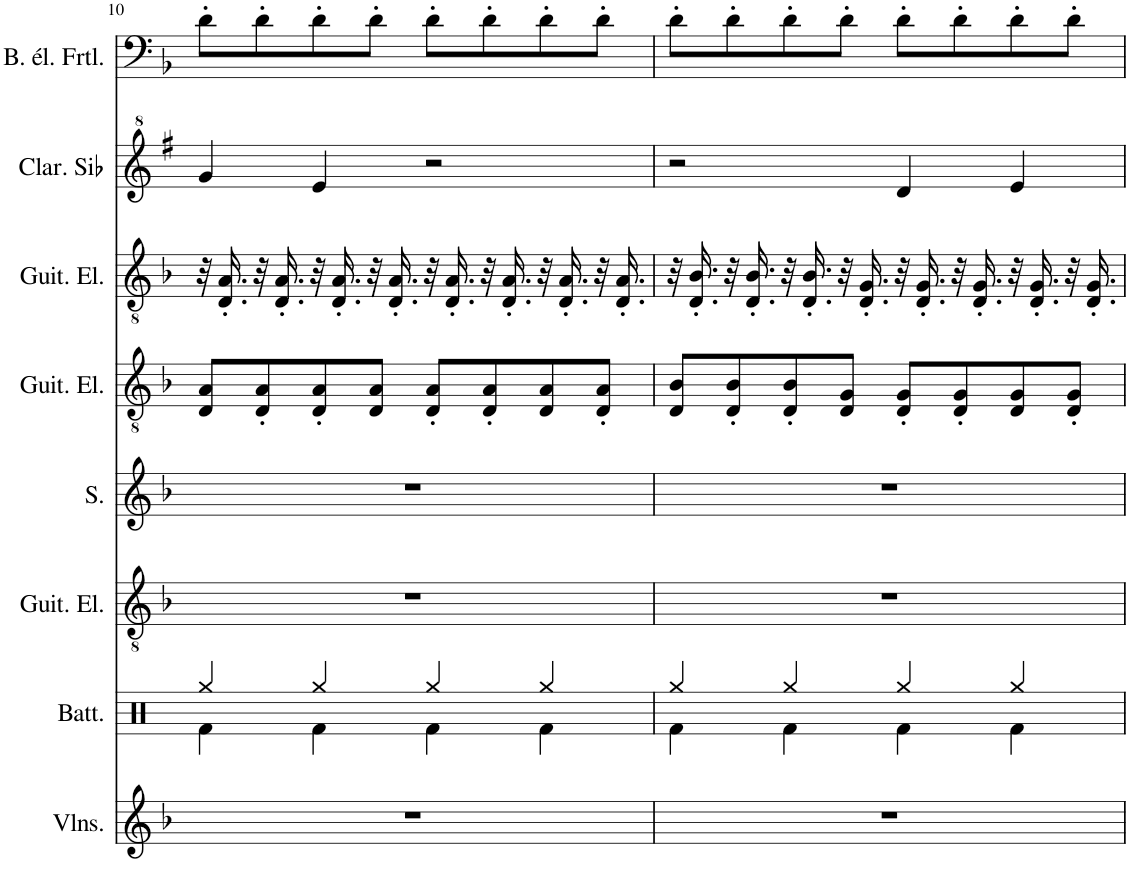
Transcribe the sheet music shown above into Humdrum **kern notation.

**kern	**kern	**kern	**kern	**kern	**kern	**kern	**kern
*part8	*part7	*part6	*part5	*part4	*part3	*part2	*part1
*staff8	*staff7	*staff6	*staff5	*staff4	*staff3	*staff2	*staff1
*I"Violons	*I"Batterie	*I"Guitare électrique	*I"Soprano	*I"Guitare électrique	*I"Guitare électrique	*I"Clarinette en Sib	*I"Basse électrique fretless
*I'Vlns.	*I'Batt.	*I'Guit. El.	*I'S.	*I'Guit. El.	*I'Guit. El.	*I'Clar. Sib	*I'B. él. Frtl.
!!LO:PB:g=z
*clefG2	*clefX	*clefGv2	*clefG2	*clefGv2	*clefGv2	*clefG^2	*clefF4
*	*	*	*	*	*	*Trd1c2	*Trd7c12
*k[b-]	*k[]	*k[b-]	*k[b-]	*k[b-]	*k[b-]	*k[f#]	*k[b-]
*M4/4	*M4/4	*M4/4	*M4/4	*M4/4	*M4/4	*M4/4	*M4/4
=10	=10	=10	=10	=10	=10	=10	=10
*	*^	*	*	*	*	*	*
1r	4Rgg/	4Rf\	1r	1r	8D/ 8A/L	32r	4gg/	8d'\L
.	.	.	.	.	.	16.D/' 16.A/'	.	.
.	.	.	.	.	8D/' 8A/'	32r	.	8d'\
.	.	.	.	.	.	16.D/' 16.A/'	.	.
.	4Rgg/	4Rf\	.	.	8D/' 8A/'	32r	4ee/	8d'\
.	.	.	.	.	.	16.D/' 16.A/'	.	.
.	.	.	.	.	8D/ 8A/J	32r	.	8d'\J
.	.	.	.	.	.	16.D/' 16.A/'	.	.
.	4Rgg/	4Rf\	.	.	8D/' 8A/'L	32r	2r	8d'\L
.	.	.	.	.	.	16.D/' 16.A/'	.	.
.	.	.	.	.	8D/' 8A/'	32r	.	8d'\
.	.	.	.	.	.	16.D/' 16.A/'	.	.
.	4Rgg/	4Rf\	.	.	8D/ 8A/	32r	.	8d'\
.	.	.	.	.	.	16.D/' 16.A/'	.	.
.	.	.	.	.	8D/' 8A/'J	32r	.	8d'\J
.	.	.	.	.	.	16.D/' 16.A/'	.	.
=11	=11	=11	=11	=11	=11	=11	=11	=11
1r	4Rgg/	4Rf\	1r	1r	8D/ 8B-/L	32r	2r	8d'\L
.	.	.	.	.	.	16.D/' 16.B-/'	.	.
.	.	.	.	.	8D/' 8B-/'	32r	.	8d'\
.	.	.	.	.	.	16.D/' 16.B-/'	.	.
.	4Rgg/	4Rf\	.	.	8D/' 8B-/'	32r	.	8d'\
.	.	.	.	.	.	16.D/' 16.B-/'	.	.
.	.	.	.	.	8D/ 8G/J	32r	.	8d'\J
.	.	.	.	.	.	16.D/' 16.G/'	.	.
.	4Rgg/	4Rf\	.	.	8D/' 8G/'L	32r	4dd/	8d'\L
.	.	.	.	.	.	16.D/' 16.G/'	.	.
.	.	.	.	.	8D/' 8G/'	32r	.	8d'\
.	.	.	.	.	.	16.D/' 16.G/'	.	.
.	4Rgg/	4Rf\	.	.	8D/ 8G/	32r	4ee/	8d'\
.	.	.	.	.	.	16.D/' 16.G/'	.	.
.	.	.	.	.	8D/' 8G/'J	32r	.	8d'\J
.	.	.	.	.	.	16.D/' 16.G/'	.	.
*	*v	*v	*	*	*	*	*	*
=	=	=	=	=	=	=	=
*-	*-	*-	*-	*-	*-	*-	*-
